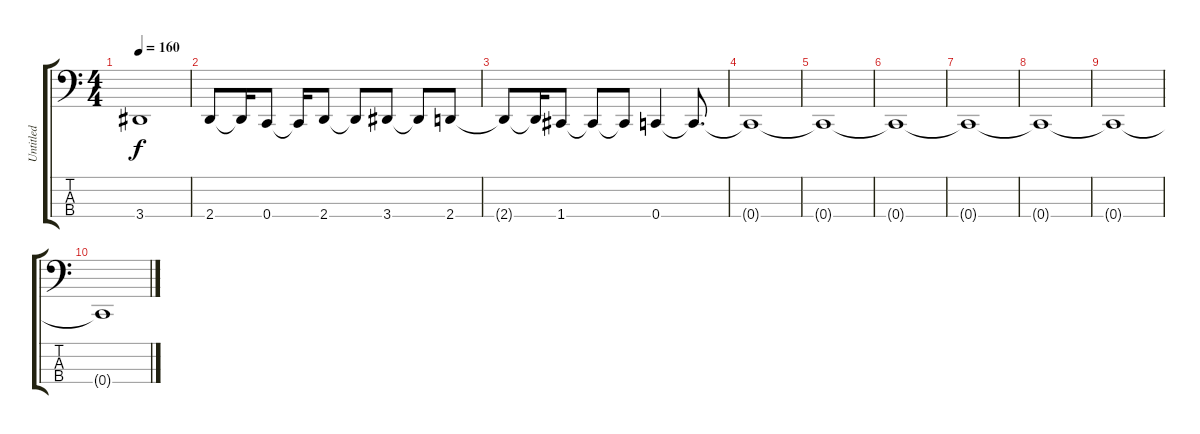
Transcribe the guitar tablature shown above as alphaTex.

\track ("Untitled" "Untitled") {instrument electricbassfinger}
\staff {score tabs}
\tuning (F2 C2 G1 C1) {hide}
\ts (4 4)
\tempo 160
\clef f4
\ks c
3.4.1{dy f} |
2.4.8 2.4{t}.16 0.4.8 0.4{t}.16 2.4.8 2.4{t}.8 3.4.8 3.4{t}.8 2.4.8 |
2.4{t}.8 2.4{t}.16 1.4.8 1.4{t}.8 1.4{t}.8 0.4.4 0.4{t}.8{d} |
0.4{t}.1 |
0.4{t}.1 |
0.4{t}.1 |
0.4{t}.1 |
0.4{t}.1 |
0.4{t}.1 |
0.4{t}.1
